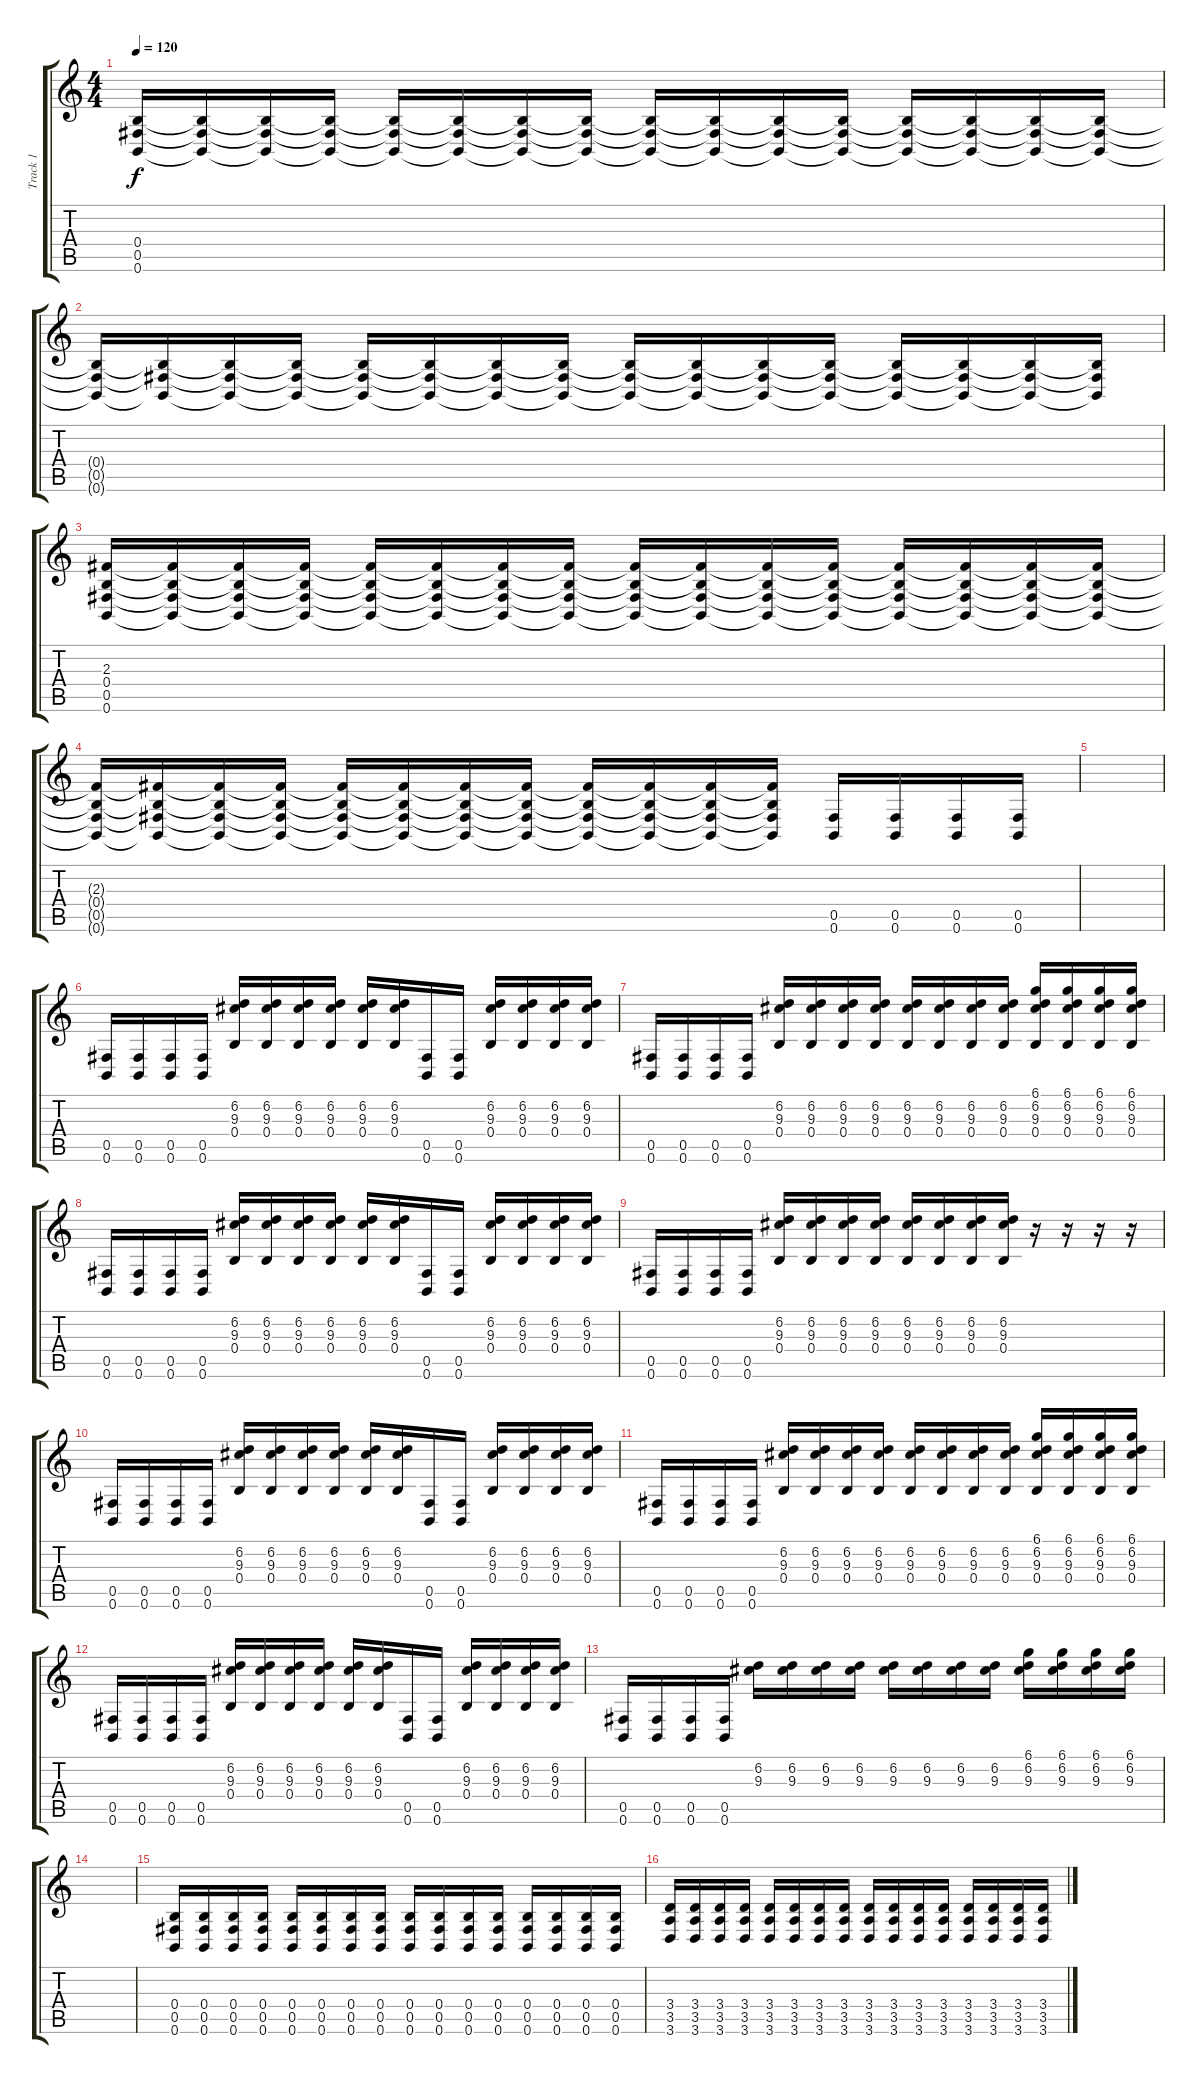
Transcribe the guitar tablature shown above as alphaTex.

\track ("Track 1" "Track 1") {instrument distortionguitar}
\staff {score tabs}
\tuning (Db4 Ab3 E3 B2 Gb2 B1) {hide}
\ts (4 4)
\tempo 120
\clef g2
\ks c
(0.4 0.5 0.6).16{dy f instrument distortionguitar} (0.4{t} 0.5{t} 0.6{t}).16 (0.4{t} 0.5{t} 0.6{t}).16 (0.4{t} 0.5{t} 0.6{t}).16 (0.4{t} 0.5{t} 0.6{t}).16 (0.4{t} 0.5{t} 0.6{t}).16 (0.4{t} 0.5{t} 0.6{t}).16 (0.4{t} 0.5{t} 0.6{t}).16 (0.4{t} 0.5{t} 0.6{t}).16 (0.4{t} 0.5{t} 0.6{t}).16 (0.4{t} 0.5{t} 0.6{t}).16 (0.4{t} 0.5{t} 0.6{t}).16 (0.4{t} 0.5{t} 0.6{t}).16 (0.4{t} 0.5{t} 0.6{t}).16 (0.4{t} 0.5{t} 0.6{t}).16 (0.4{t} 0.5{t} 0.6{t}).16 |
(0.4{t} 0.5{t} 0.6{t}).16 (0.4{t} 0.5{t} 0.6{t}).16 (0.4{t} 0.5{t} 0.6{t}).16 (0.4{t} 0.5{t} 0.6{t}).16 (0.4{t} 0.5{t} 0.6{t}).16 (0.4{t} 0.5{t} 0.6{t}).16 (0.4{t} 0.5{t} 0.6{t}).16 (0.4{t} 0.5{t} 0.6{t}).16 (0.4{t} 0.5{t} 0.6{t}).16 (0.4{t} 0.5{t} 0.6{t}).16 (0.4{t} 0.5{t} 0.6{t}).16 (0.4{t} 0.5{t} 0.6{t}).16 (0.4{t} 0.5{t} 0.6{t}).16 (0.4{t} 0.5{t} 0.6{t}).16 (0.4{t} 0.5{t} 0.6{t}).16 (0.4{t} 0.5{t} 0.6{t}).16 |
(2.3 0.4 0.5 0.6).16 (2.3{t} 0.4{t} 0.5{t} 0.6{t}).16 (2.3{t} 0.4{t} 0.5{t} 0.6{t}).16 (2.3{t} 0.4{t} 0.5{t} 0.6{t}).16 (2.3{t} 0.4{t} 0.5{t} 0.6{t}).16 (2.3{t} 0.4{t} 0.5{t} 0.6{t}).16 (2.3{t} 0.4{t} 0.5{t} 0.6{t}).16 (2.3{t} 0.4{t} 0.5{t} 0.6{t}).16 (2.3{t} 0.4{t} 0.5{t} 0.6{t}).16 (2.3{t} 0.4{t} 0.5{t} 0.6{t}).16 (2.3{t} 0.4{t} 0.5{t} 0.6{t}).16 (2.3{t} 0.4{t} 0.5{t} 0.6{t}).16 (2.3{t} 0.4{t} 0.5{t} 0.6{t}).16 (2.3{t} 0.4{t} 0.5{t} 0.6{t}).16 (2.3{t} 0.4{t} 0.5{t} 0.6{t}).16 (2.3{t} 0.4{t} 0.5{t} 0.6{t}).16 |
(2.3{t} 0.4{t} 0.5{t} 0.6{t}).16 (2.3{t} 0.4{t} 0.5{t} 0.6{t}).16 (2.3{t} 0.4{t} 0.5{t} 0.6{t}).16 (2.3{t} 0.4{t} 0.5{t} 0.6{t}).16 (2.3{t} 0.4{t} 0.5{t} 0.6{t}).16 (2.3{t} 0.4{t} 0.5{t} 0.6{t}).16 (2.3{t} 0.4{t} 0.5{t} 0.6{t}).16 (2.3{t} 0.4{t} 0.5{t} 0.6{t}).16 (2.3{t} 0.4{t} 0.5{t} 0.6{t}).16 (2.3{t} 0.4{t} 0.5{t} 0.6{t}).16 (2.3{t} 0.4{t} 0.5{t} 0.6{t}).16 (2.3{t} 0.4{t} 0.5{t} 0.6{t}).16 (0.5 0.6).16 (0.5 0.6).16 (0.5 0.6).16 (0.5 0.6).16 |
|
(0.5 0.6).16 (0.5 0.6).16 (0.5 0.6).16 (0.5 0.6).16 (6.2 9.3 0.4).16 (6.2 9.3 0.4).16 (6.2 9.3 0.4).16 (6.2 9.3 0.4).16 (6.2 9.3 0.4).16 (6.2 9.3 0.4).16 (0.5 0.6).16 (0.5 0.6).16 (6.2 9.3 0.4).16 (6.2 9.3 0.4).16 (6.2 9.3 0.4).16 (6.2 9.3 0.4).16 |
(0.5 0.6).16 (0.5 0.6).16 (0.5 0.6).16 (0.5 0.6).16 (6.2 9.3 0.4).16 (6.2 9.3 0.4).16 (6.2 9.3 0.4).16 (6.2 9.3 0.4).16 (6.2 9.3 0.4).16 (6.2 9.3 0.4).16 (6.2 9.3 0.4).16 (6.2 9.3 0.4).16 (6.1 6.2 9.3 0.4).16 (6.1 6.2 9.3 0.4).16 (6.1 6.2 9.3 0.4).16 (6.1 6.2 9.3 0.4).16 |
(0.5 0.6).16 (0.5 0.6).16 (0.5 0.6).16 (0.5 0.6).16 (6.2 9.3 0.4).16 (6.2 9.3 0.4).16 (6.2 9.3 0.4).16 (6.2 9.3 0.4).16 (6.2 9.3 0.4).16 (6.2 9.3 0.4).16 (0.5 0.6).16 (0.5 0.6).16 (6.2 9.3 0.4).16 (6.2 9.3 0.4).16 (6.2 9.3 0.4).16 (6.2 9.3 0.4).16 |
(0.5 0.6).16 (0.5 0.6).16 (0.5 0.6).16 (0.5 0.6).16 (6.2 9.3 0.4).16 (6.2 9.3 0.4).16 (6.2 9.3 0.4).16 (6.2 9.3 0.4).16 (6.2 9.3 0.4).16 (6.2 9.3 0.4).16 (6.2 9.3 0.4).16 (6.2 9.3 0.4).16 r.16 r.16 r.16 r.16 |
(0.5 0.6).16 (0.5 0.6).16 (0.5 0.6).16 (0.5 0.6).16 (6.2 9.3 0.4).16 (6.2 9.3 0.4).16 (6.2 9.3 0.4).16 (6.2 9.3 0.4).16 (6.2 9.3 0.4).16 (6.2 9.3 0.4).16 (0.5 0.6).16 (0.5 0.6).16 (6.2 9.3 0.4).16 (6.2 9.3 0.4).16 (6.2 9.3 0.4).16 (6.2 9.3 0.4).16 |
(0.5 0.6).16 (0.5 0.6).16 (0.5 0.6).16 (0.5 0.6).16 (6.2 9.3 0.4).16 (6.2 9.3 0.4).16 (6.2 9.3 0.4).16 (6.2 9.3 0.4).16 (6.2 9.3 0.4).16 (6.2 9.3 0.4).16 (6.2 9.3 0.4).16 (6.2 9.3 0.4).16 (6.1 6.2 9.3 0.4).16 (6.1 6.2 9.3 0.4).16 (6.1 6.2 9.3 0.4).16 (6.1 6.2 9.3 0.4).16 |
(0.5 0.6).16 (0.5 0.6).16 (0.5 0.6).16 (0.5 0.6).16 (6.2 9.3 0.4).16 (6.2 9.3 0.4).16 (6.2 9.3 0.4).16 (6.2 9.3 0.4).16 (6.2 9.3 0.4).16 (6.2 9.3 0.4).16 (0.5 0.6).16 (0.5 0.6).16 (6.2 9.3 0.4).16 (6.2 9.3 0.4).16 (6.2 9.3 0.4).16 (6.2 9.3 0.4).16 |
(0.5 0.6).16 (0.5 0.6).16 (0.5 0.6).16 (0.5 0.6).16 (6.2 9.3).16 (6.2 9.3).16 (6.2 9.3).16 (6.2 9.3).16 (6.2 9.3).16 (6.2 9.3).16 (6.2 9.3).16 (6.2 9.3).16 (6.1 6.2 9.3).16 (6.1 6.2 9.3).16 (6.1 6.2 9.3).16 (6.1 6.2 9.3).16 |
|
(0.4 0.5 0.6).16 (0.4 0.5 0.6).16 (0.4 0.5 0.6).16 (0.4 0.5 0.6).16 (0.4 0.5 0.6).16 (0.4 0.5 0.6).16 (0.4 0.5 0.6).16 (0.4 0.5 0.6).16 (0.4 0.5 0.6).16 (0.4 0.5 0.6).16 (0.4 0.5 0.6).16 (0.4 0.5 0.6).16 (0.4 0.5 0.6).16 (0.4 0.5 0.6).16 (0.4 0.5 0.6).16 (0.4 0.5 0.6).16 |
(3.4 3.5 3.6).16 (3.4 3.5 3.6).16 (3.4 3.5 3.6).16 (3.4 3.5 3.6).16 (3.4 3.5 3.6).16 (3.4 3.5 3.6).16 (3.4 3.5 3.6).16 (3.4 3.5 3.6).16 (3.4 3.5 3.6).16 (3.4 3.5 3.6).16 (3.4 3.5 3.6).16 (3.4 3.5 3.6).16 (3.4 3.5 3.6).16 (3.4 3.5 3.6).16 (3.4 3.5 3.6).16 (3.4 3.5 3.6).16
